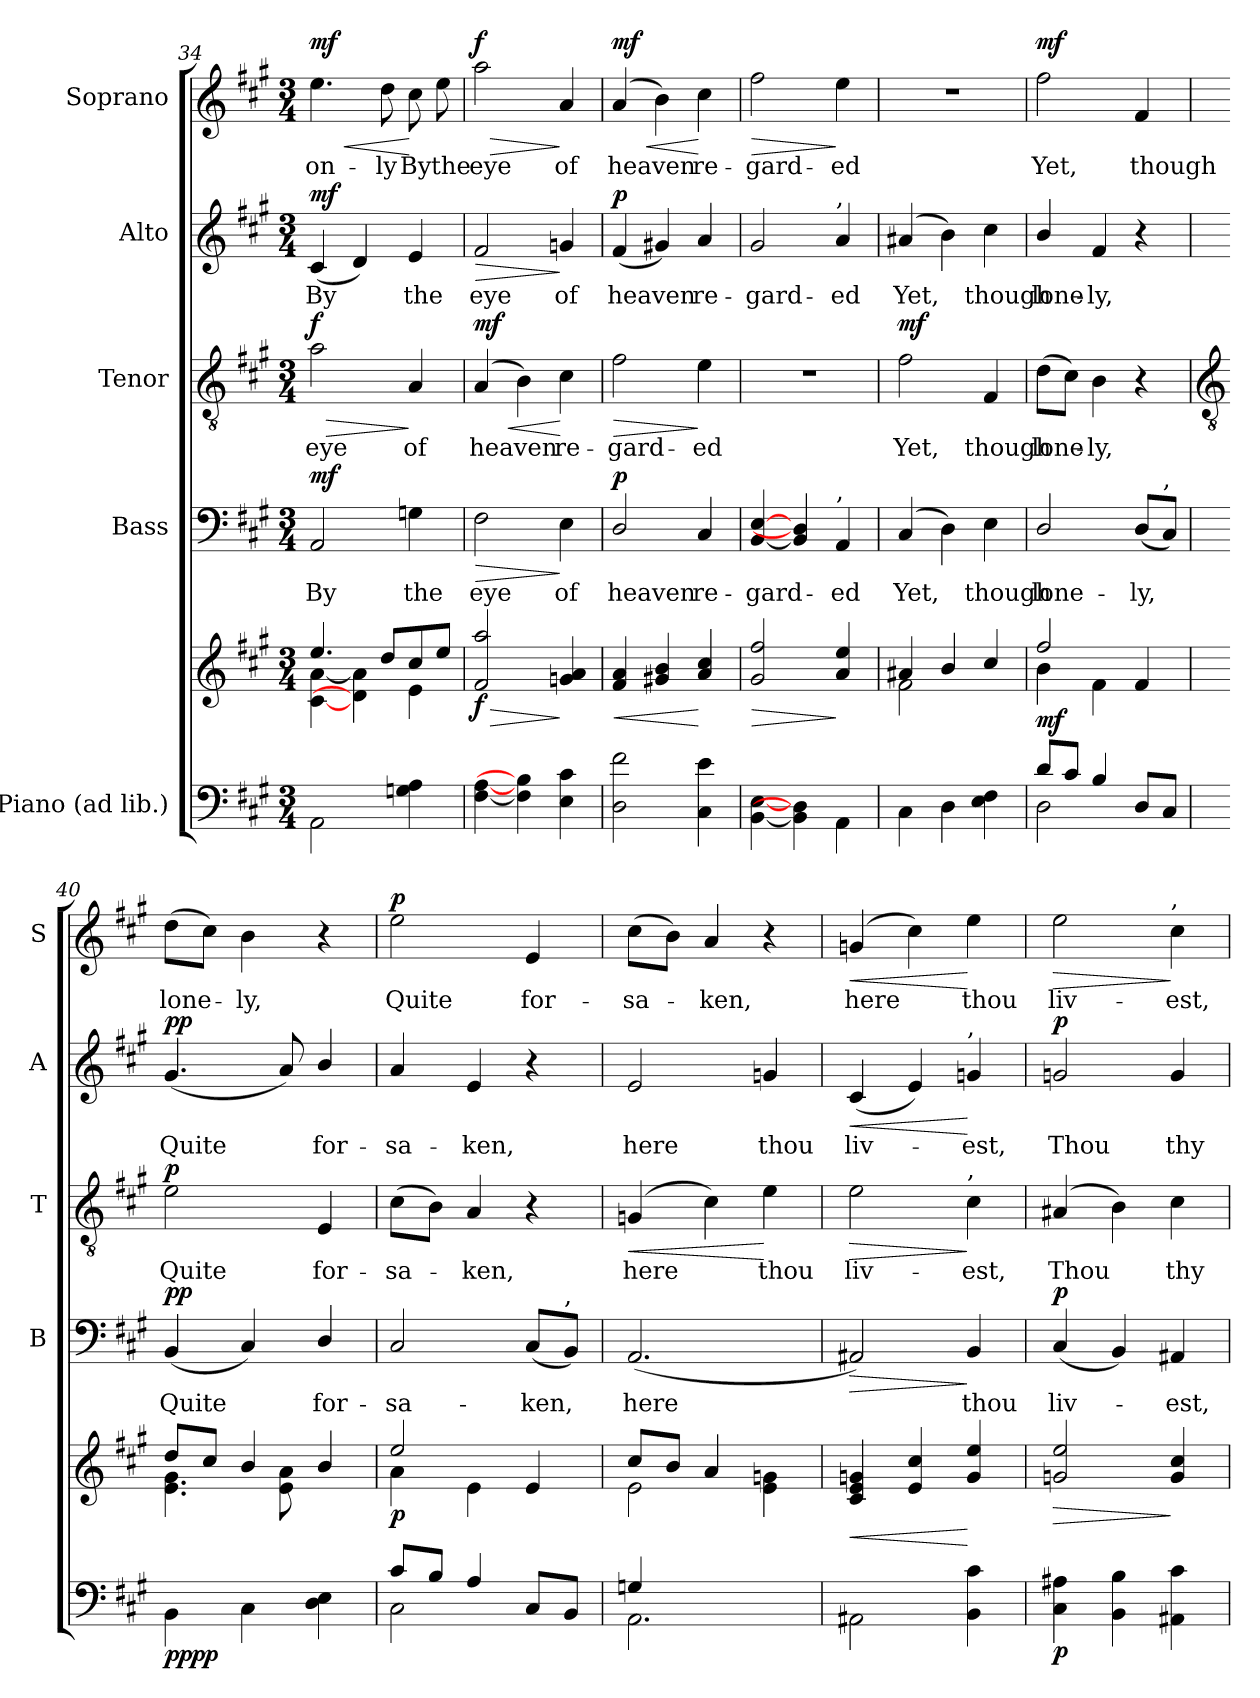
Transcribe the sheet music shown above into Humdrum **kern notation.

**kern	**kern	**dynam	**kern	**text	**dynam	**kern	**text	**dynam	**kern	**text	**dynam	**kern	**text	**dynam
*part5	*part5	*part5	*part4	*part4	*part4	*part3	*part3	*part3	*part2	*part2	*part2	*part1	*part1	*part1
*staff6	*staff5	*staff5/6	*staff4	*staff4	*staff4	*staff3	*staff3	*staff3	*staff2	*staff2	*staff2	*staff1	*staff1	*staff1
*I"Piano (ad lib.)	*	*	*I"Bass	*	*	*I"Tenor	*	*	*I"Alto	*	*	*I"Soprano	*	*
*	*	*	*I'B	*	*	*I'T	*	*	*I'A	*	*	*I'S	*	*
!!LO:LB:g=z
*clefF4	*clefG2	*	*clefF4	*	*	*clefGv2	*	*	*clefG2	*	*	*clefG2	*	*
*k[f#c#g#]	*k[f#c#g#]	*	*k[f#c#g#]	*	*	*k[f#c#g#]	*	*	*k[f#c#g#]	*	*	*k[f#c#g#]	*	*
*A:	*A:	*	*A:	*	*	*A:	*	*	*A:	*	*	*A:	*	*
*M3/4	*M3/4	*	*M3/4	*	*	*M3/4	*	*	*M3/4	*	*	*M3/4	*	*
=34	=34	=34	=34	=34	=34	=34	=34	=34	=34	=34	=34	=34	=34	=34
*^	*^	*	*	*	*	*	*	*	*	*	*	*	*	*
!	!	!	!	!LO:DY:b=2	!	!LO:LY:b	!	!	!LO:LY:b	!LO:HP:b	!	!LO:LY:b	!	!	!LO:LY:b	!LO:HP:b
!	!	!	!	!LO:DY:n=1:b	!	!	!	!	!	!	!	!	!	!	!	!
!	!	!	!	!LO:DY:n=2:b	!	!	!LO:DY:b	!	!	!LO:DY:n=1:b	!	!	!LO:DY:b	!	!	!LO:DY:n=1:b
2.ryy	2AA	4.ee/	[4c#\ [4a\	mf mf mf	2AA	By	mf	2a	eye	> f	(<4c#	By	mf	4.ee	on-	< mf
.	.	.	4d\] 4a\]	.	.	.	.	.	.	.	4d)	.	.	.	.	.
!	!	!	!	!	!	!	!	!	!	!	!	!	!	!	!LO:LY:b	!
.	.	8dd/L	.	.	.	.	.	.	.	.	.	.	.	8dd	-ly	.
!	!	!	!	!	!	!LO:LY:b	!	!	!LO:LY:b	!	!	!LO:LY:b	!	!	!LO:LY:b	!
.	4Gn 4A	8cc#/	4e\	.	4Gn	the	.	4A	of	]	4e	the	.	8cc#	By	[
!	!	!	!	!	!	!	!	!	!	!	!	!	!	!	!LO:LY:b	!
.	.	8ee/J	.	.	.	.	.	.	.	.	.	.	.	8ee	the	.
=35	=35	=35	=35	=35	=35	=35	=35	=35	=35	=35	=35	=35	=35	=35	=35	=35
!	!	!	!	!LO:HP:b	!	!LO:LY:b	!LO:HP:b	!	!LO:LY:b	!LO:HP:b	!	!LO:LY:b	!LO:HP:b	!	!LO:LY:b	!LO:HP:b
!	!	!	!	!LO:DY:n=1:b	!	!	!	!	!	!LO:DY:n=1:b	!	!	!	!	!	!LO:DY:n=1:b
2.ryy	[4F# [4A	2f#/ 2aa/	2.ryy	> f	2F#	eye	>	(<4A	heaven	< mf	2f#	eye	>	2aa	eye	> f
.	4F#] 4B]	.	.	.	.	.	.	4B)	.	.	.	.	.	.	.	.
!	!	!	!	!	!	!LO:LY:b	!	!	!LO:LY:b	!	!	!LO:LY:b	!	!	!LO:LY:b	!
.	4E 4c#	4gn/ 4a/	.	]	4E	of	]	4c#	re-	[	4gn	of	]	4a	of	]
=36	=36	=36	=36	=36	=36	=36	=36	=36	=36	=36	=36	=36	=36	=36	=36	=36
!	!	!	!	!LO:HP:b	!	!LO:LY:b	!	!	!LO:LY:b	!LO:HP:b	!	!LO:LY:b	!	!	!LO:LY:b	!LO:HP:b
!	!	!	!	!LO:DY:n=1:b=2	!	!	!	!	!	!	!	!	!	!	!	!
!	!	!	!	!LO:DY:n=2:b	!	!	!LO:DY:b	!	!	!	!	!	!LO:DY:b	!	!	!LO:DY:n=1:b
2.ryy	2D\ 2f#\	4f#/ 4a/	2.ryy	< p mf	2D/	heaven	p	2f#	-gard-	>	(<4f#	heaven	p	(<4a	heaven	< mf
.	.	4g#X/ 4b/	.	.	.	.	.	.	.	.	4g#X)	.	.	4b)	.	.
!	!	!	!	!	!	!LO:LY:b	!	!	!LO:LY:b	!	!	!LO:LY:b	!	!	!LO:LY:b	!
.	4C# 4e	4a/ 4cc#/	.	[	4C#	re-	.	4e	-ed	]	4a	re-	.	4cc#	re-	[
=37	=37	=37	=37	=37	=37	=37	=37	=37	=37	=37	=37	=37	=37	=37	=37	=37
!	!	!	!	!LO:HP:b	!	!LO:LY:b	!	!LO:N:vis=1	!	!	!	!LO:LY:b	!	!	!LO:LY:b	!LO:HP:b
2.ryy	[4BB [4E	2g#/ 2ff#/	2.ryy	>	[4BB [4E	-gard-	.	2.r	.	.	2g#	-gard-	.	2ff#	-gard-	>
.	4BB] 4D]	.	.	.	4BB] 4D]	.	.	.	.	.	.	.	.	.	.	.
!	!	!	!	!	!	!	!	!	!	!	!LO:TX:a:t=,	!	!	!	!	!
!	!	!	!	!	!LO:TX:a:t=,	!	!	!	!	!	!	!	!	!	!	!
!	!	!	!	!	!	!LO:LY:b	!	!	!	!	!	!LO:LY:b	!	!	!LO:LY:b	!
.	4AA	4a/ 4ee/	.	]	4AA	ed	.	.	.	.	4a	-ed	.	4ee	-ed	]
=38	=38	=38	=38	=38	=38	=38	=38	=38	=38	=38	=38	=38	=38	=38	=38	=38
!	!	!	!	!	!	!LO:LY:b	!	!	!LO:LY:b	!LO:DY:b	!	!LO:LY:b	!	!LO:N:vis=1	!	!
2.ryy	4C#	4a#X/	2f#\	.	(<4C#	Yet,	.	2f#	Yet,	mf	(<4a#X	Yet,	.	2.r	.	.
.	4D	4b/	.	.	4D)	.	.	.	.	.	4b)	.	.	.	.	.
!	!	!	!	!	!	!LO:LY:b	!	!	!LO:LY:b	!	!	!LO:LY:b	!	!	!	!
.	4E 4F#	4cc#/	4ryy	.	4E	though	.	4F#	though	.	4cc#	though	.	.	.	.
=39	=39	=39	=39	=39	=39	=39	=39	=39	=39	=39	=39	=39	=39	=39	=39	=39
!	!	!	!	!LO:DY:b	!	!LO:LY:b	!	!	!LO:LY:b	!	!	!LO:LY:b	!	!	!LO:LY:b	!LO:DY:b
8d/L	2D\	2ff#/	4b\	mf	2D/	lone-	.	(>8dL	lone-	.	4b/	lone-	.	2ff#	Yet,	mf
8c#/J	.	.	.	.	.	.	.	8c#J)	.	.	.	.	.	.	.	.
!	!	!	!	!	!	!	!	!	!LO:LY:b	!	!	!LO:LY:b	!	!	!	!
4B/	.	.	4f#\	.	.	.	.	4B	ly,	.	4f#	-ly,	.	.	.	.
!	!	!	!	!	!	!LO:LY:b	!	!	!	!	!	!	!	!	!LO:LY:b	!
4ryy	8DL	4f#/	4ryy	.	(<8DL	-ly,	.	4r	.	.	4r	.	.	4f#	though	.
!	!	!	!	!	!LO:TX:a:t=,	!	!	!	!	!	!	!	!	!	!	!
.	8C#J	.	.	.	8C#J)	.	.	.	.	.	.	.	.	.	.	.
!!LO:LB:g=z
=40	=40	=40	=40	=40	=40	=40	=40	=40	=40	=40	=40	=40	=40	=40	=40	=40
*	*	*	*	*	*	*	*	*clefGv2	*	*	*	*	*	*	*	*
!	!	!	!	!LO:DY:b=2	!	!LO:LY:b	!	!	!LO:LY:b	!	!	!LO:LY:b	!	!	!LO:LY:b	!
!	!	!	!	!LO:DY:n=1:b	!	!	!LO:DY:b	!	!	!LO:DY:b	!	!	!LO:DY:b	!	!	!
2.ryy	4BB	8dd/L	4.e\ 4.g#\	pp pp	(<4BB	Quite	pp	2e	Quite	p	(<4.g#	Quite	pp	(>8ddL	lone-	.
.	.	8cc#/J	.	.	.	.	.	.	.	.	.	.	.	8cc#J)	.	.
!	!	!	!	!	!	!	!	!	!	!	!	!	!	!	!LO:LY:b	!
.	4C#	4b/	.	.	4C#)	.	.	.	.	.	.	.	.	4b	ly,	.
.	.	.	8e\ 8a\	.	.	.	.	.	.	.	8a)	.	.	.	.	.
!	!	!	!	!	!	!LO:LY:b	!	!	!LO:LY:b	!	!	!LO:LY:b	!	!	!	!
.	4D\ 4E\	4ryy	4b/	.	4D/	for-	.	4E	for-	.	4b/	for-	.	4r	.	.
=41	=41	=41	=41	=41	=41	=41	=41	=41	=41	=41	=41	=41	=41	=41	=41	=41
!	!	!	!	!LO:DY:b	!	!LO:LY:b	!	!	!LO:LY:b	!	!	!LO:LY:b	!	!	!LO:LY:b	!LO:DY:b
8c#/L	2C#\	2ee/	4a\	p	2C#	-sa-	.	(>8c#L	-sa-	.	4a	-sa-	.	2ee	Quite	p
8B/J	.	.	.	.	.	.	.	8BJ)	.	.	.	.	.	.	.	.
!	!	!	!	!	!	!	!	!	!LO:LY:b	!	!	!LO:LY:b	!	!	!	!
4A/	.	.	4e\	.	.	.	.	4A	ken,	.	4e	-ken,	.	.	.	.
!	!	!	!	!	!	!LO:LY:b	!	!	!	!	!	!	!	!	!LO:LY:b	!
4ryy	8C#L	4e/	4ryy	.	(<8C#L	-ken,	.	4r	.	.	4r	.	.	4e	for-	.
!	!	!	!	!	!LO:TX:a:t=,	!	!	!	!	!	!	!	!	!	!	!
.	8BBJ	.	.	.	8BBJ)	.	.	.	.	.	.	.	.	.	.	.
=42	=42	=42	=42	=42	=42	=42	=42	=42	=42	=42	=42	=42	=42	=42	=42	=42
!	!	!	!	!	!	!LO:LY:b	!	!	!LO:LY:b	!LO:HP:b	!	!LO:LY:b	!	!	!LO:LY:b	!
4Gn/	2.AA\	8cc#/L	2e\	.	(<2.AA	here	.	(<4Gn	here	<	2e	here	.	(>8cc#L	-sa-	.
.	.	8b/J	.	.	.	.	.	.	.	.	.	.	.	8bJ)	.	.
!	!	!	!	!	!	!	!	!	!	!	!	!	!	!	!LO:LY:b	!
2ryy	.	4a/	.	.	.	.	.	4c#)	.	.	.	.	.	4a	ken,	.
!	!	!	!	!	!	!	!	!	!LO:LY:b	!	!	!LO:LY:b	!	!	!	!
.	.	4ryy	4e\ 4gn\	.	.	.	.	4e	thou	[	4gn	thou	.	4r	.	.
=43	=43	=43	=43	=43	=43	=43	=43	=43	=43	=43	=43	=43	=43	=43	=43	=43
!	!	!	!	!LO:HP:b	!	!	!LO:HP:b	!	!LO:LY:b	!LO:HP:b	!	!LO:LY:b	!LO:HP:b	!	!LO:LY:b	!LO:HP:b
2.ryy	2AA#X	4c#/ 4e/ 4gn/	2.ryy	<	2AA#X)	.	>	2e	liv-	>	(<4c#	liv-	<	(4gn	here	<
.	.	4e/ 4cc#/	.	.	.	.	.	.	.	.	4e)	.	.	4cc#)	.	.
!	!	!	!	!	!	!	!	!	!	!	!LO:TX:a:t=,	!	!	!	!	!
!	!	!	!	!	!	!	!	!LO:TX:a:t=,	!	!	!	!	!	!	!	!
!	!	!	!	!	!	!LO:LY:b	!	!	!LO:LY:b	!	!	!LO:LY:b	!	!	!LO:LY:b	!
.	4BB 4c#	4g/ 4ee/	.	[	4BB	thou	]	4c#	-est,	]	4gn	est,	[	4ee	thou	[
=44	=44	=44	=44	=44	=44	=44	=44	=44	=44	=44	=44	=44	=44	=44	=44	=44
!	!	!	!	!LO:HP:b	!	!LO:LY:b	!	!	!LO:LY:b	!	!	!LO:LY:b	!	!	!LO:LY:b	!LO:HP:b
!	!	!	!	!LO:DY:n=1:b=2	!	!	!LO:DY:b	!	!	!	!	!	!LO:DY:b	!	!	!
2.ryy	4C# 4A#X	2gn/ 2ee/	2.ryy	> p	(<4C#	liv-	p	(<4A#X	Thou	.	2gn	Thou	p	2ee	liv-	>
.	4BB 4B	.	.	.	4BB)	.	.	4B)	.	.	.	.	.	.	.	.
!	!	!	!	!	!	!	!	!	!	!	!	!	!	!LO:TX:a:t=,	!	!
!	!	!	!	!	!	!LO:LY:b	!	!	!LO:LY:b	!	!	!LO:LY:b	!	!	!LO:LY:b	!
.	4AA#X 4c#	4g/ 4cc#/	.	]	4AA#X	est,	.	4c#	thy	.	4g	thy	.	4cc#	-est,	]
*v	*v	*	*	*	*	*	*	*	*	*	*	*	*	*	*	*
*	*v	*v	*	*	*	*	*	*	*	*	*	*	*	*	*
=	=	=	=	=	=	=	=	=	=	=	=	=	=	=
*-	*-	*-	*-	*-	*-	*-	*-	*-	*-	*-	*-	*-	*-	*-
